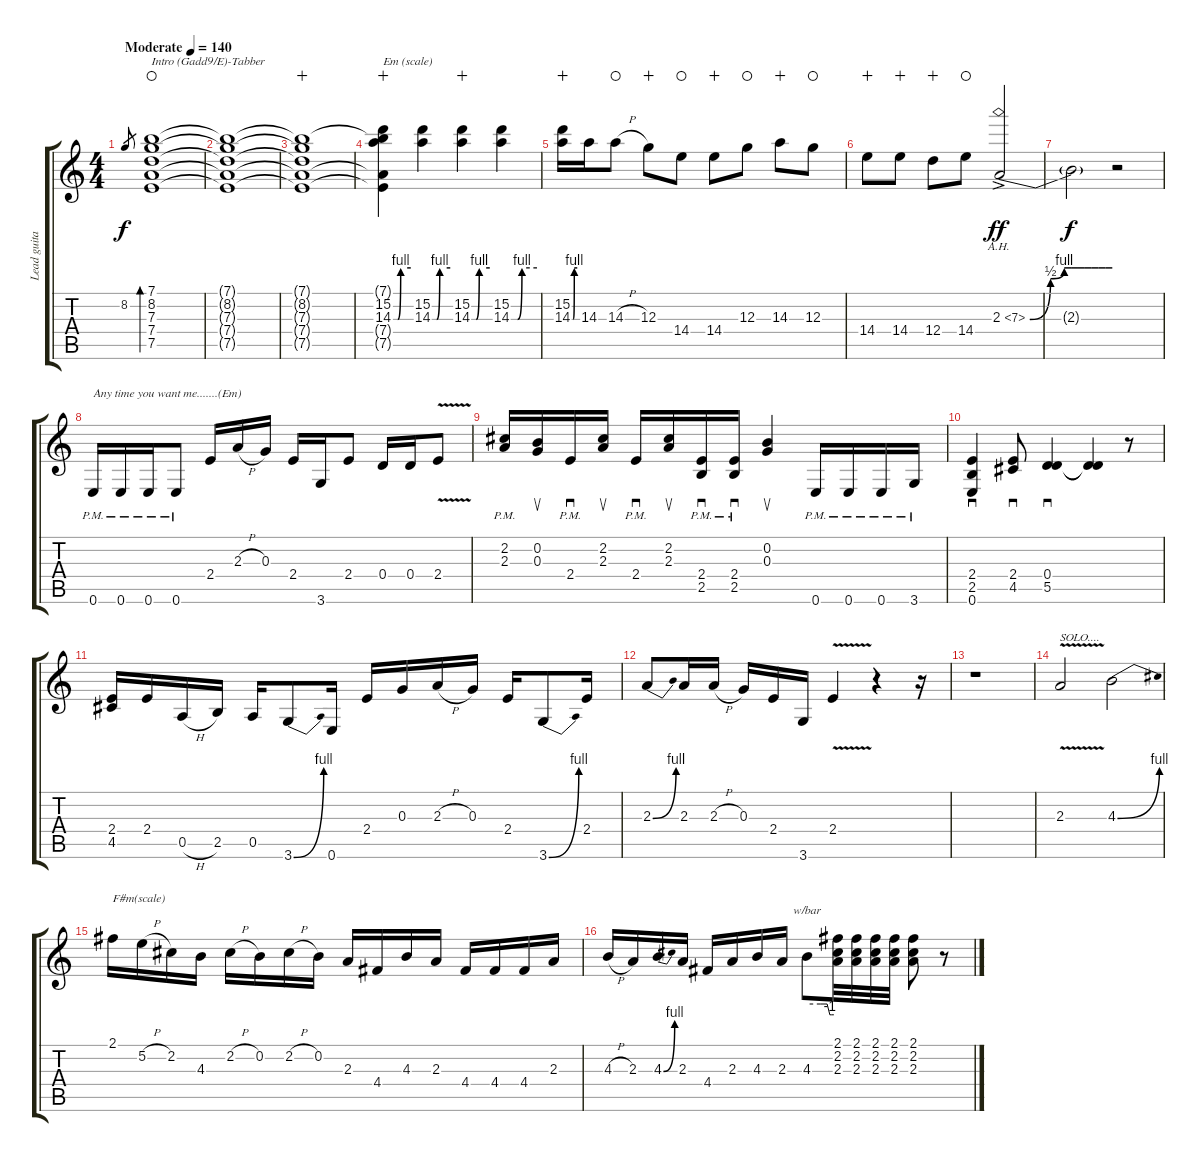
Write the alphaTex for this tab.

\track ("Lead guitar" "Lead guita") {instrument distortionguitar}
\staff {score tabs}
\tuning (E4 B3 G3 D3 A2 E2) {hide}
\ts (4 4)
\tempo (140 "Moderate")
\clef g2
\ks c
8.2.8{gr dy f instrument distortionguitar} (7.1 8.2 7.3 7.4 7.5).1{bd 60 txt "Intro (Gadd9/E)-Tabber" volume 13 instrument distortionguitar waho} |
(7.1{t} 8.2{t} 7.3{t} 7.4{t} 7.5{t}).1 |
(7.1{t} 8.2{t} 7.3{t} 7.4{t} 7.5{t}).1{wahc} |
(7.1{t} 15.2 14.3{be (custom 0 0 15 0 25 4 60 4)} 7.4{t} 7.5{t}).4{txt "Em (scale)" wahc} (15.2 14.3{be (custom 0 0 15 0 25 4 60 4)}).4 (15.2 14.3{be (custom 0 0 15 0 25 4 60 4)}).4{wahc} (15.2 14.3{be (custom 0 0 15 0 25 4 60 4)}).4 |
(15.2 14.3{be (custom 0 0 15 0 25 4 60 4)}).16{wahc} 14.3.16 14.3{h}.8{waho} 12.3.8{wahc} 14.4.8{waho} 14.4.8{wahc} 12.3.8{waho} 14.3.8{wahc} 12.3.8{waho} |
14.4.8{wahc} 14.4.8{wahc} 12.4.8{wahc} 14.4.8{waho} 2.3{be (custom 0 0 15 2 25 4 30 4 35 4 40 4 45 4 50 4 55 4 60 4) ah 5 ac}.2{dy ff} |
2.3{t}.2{dy f} r.2 |
0.6{pm}.16{txt "Any time you want me.......(Em)"} 0.6{pm}.16 0.6{pm}.16 0.6{pm}.8 2.4.16 2.3{h}.16 0.3.16 2.4.16 3.6.16 2.4.8 0.4.16 0.4.16 2.4{v}.8 |
(2.2{pm} 2.3{pm}).16 (0.2 0.3).16{su} 2.4{pm}.16{sd} (2.2 2.3).16{su} 2.4{pm}.16{sd} (2.2 2.3).16{su} (2.4{pm} 2.5{pm}).16{sd} (2.4{pm} 2.5{pm}).16{sd} (0.2 0.3).4{su} 0.6{pm}.16 0.6{pm}.16 0.6{pm}.16 3.6{pm}.16 |
(2.4 2.5 0.6).4{sd} (2.4 4.5).8{sd} (0.4 5.5).4{sd} (0.4{t} 5.5{t}).4 r.8 |
(2.4 4.5).16 2.4.16 0.5{h}.16 2.5.16 0.5.16 3.6{be (bend 0 0 60 4)}.8 0.6.16 2.4.16 0.3.16 2.3{h}.16 0.3.16 2.4.16 3.6{be (bend 0 0 60 4)}.8 2.4.16 |
2.3{be (bend 0 0 60 4)}.8 2.3.16 2.3{h}.16 0.3.16 2.4.16 3.6.16 2.4{v}.4 r.4 r.16 |
r.1 |
2.3{v}.2{txt "SOLO...."} 4.3{be (bend 0 0 60 4)}.2 |
2.1.16{txt "F#m(scale)"} 5.2{h}.16 2.2.16 4.3.16 2.2{h}.16 0.2.16 2.2{h}.16 0.2.16 2.3.16 4.4.16 4.3.16 2.3.16 4.4.16 4.4.16 4.4.16 2.3.16 |
4.3{h}.16 2.3.16 4.3{be (bend 0 0 60 4)}.16 2.3.16 4.4.16 2.3.16 4.3.16 2.3.16 4.3.8{tbe (custom default 0 0 30 0 45 0 51 -4 55 -4 60 -4)} (2.1 2.2 2.3).32 (2.1 2.2 2.3).32 (2.1 2.2 2.3).32 (2.1 2.2 2.3).32 (2.1 2.2 2.3).8 r.8
